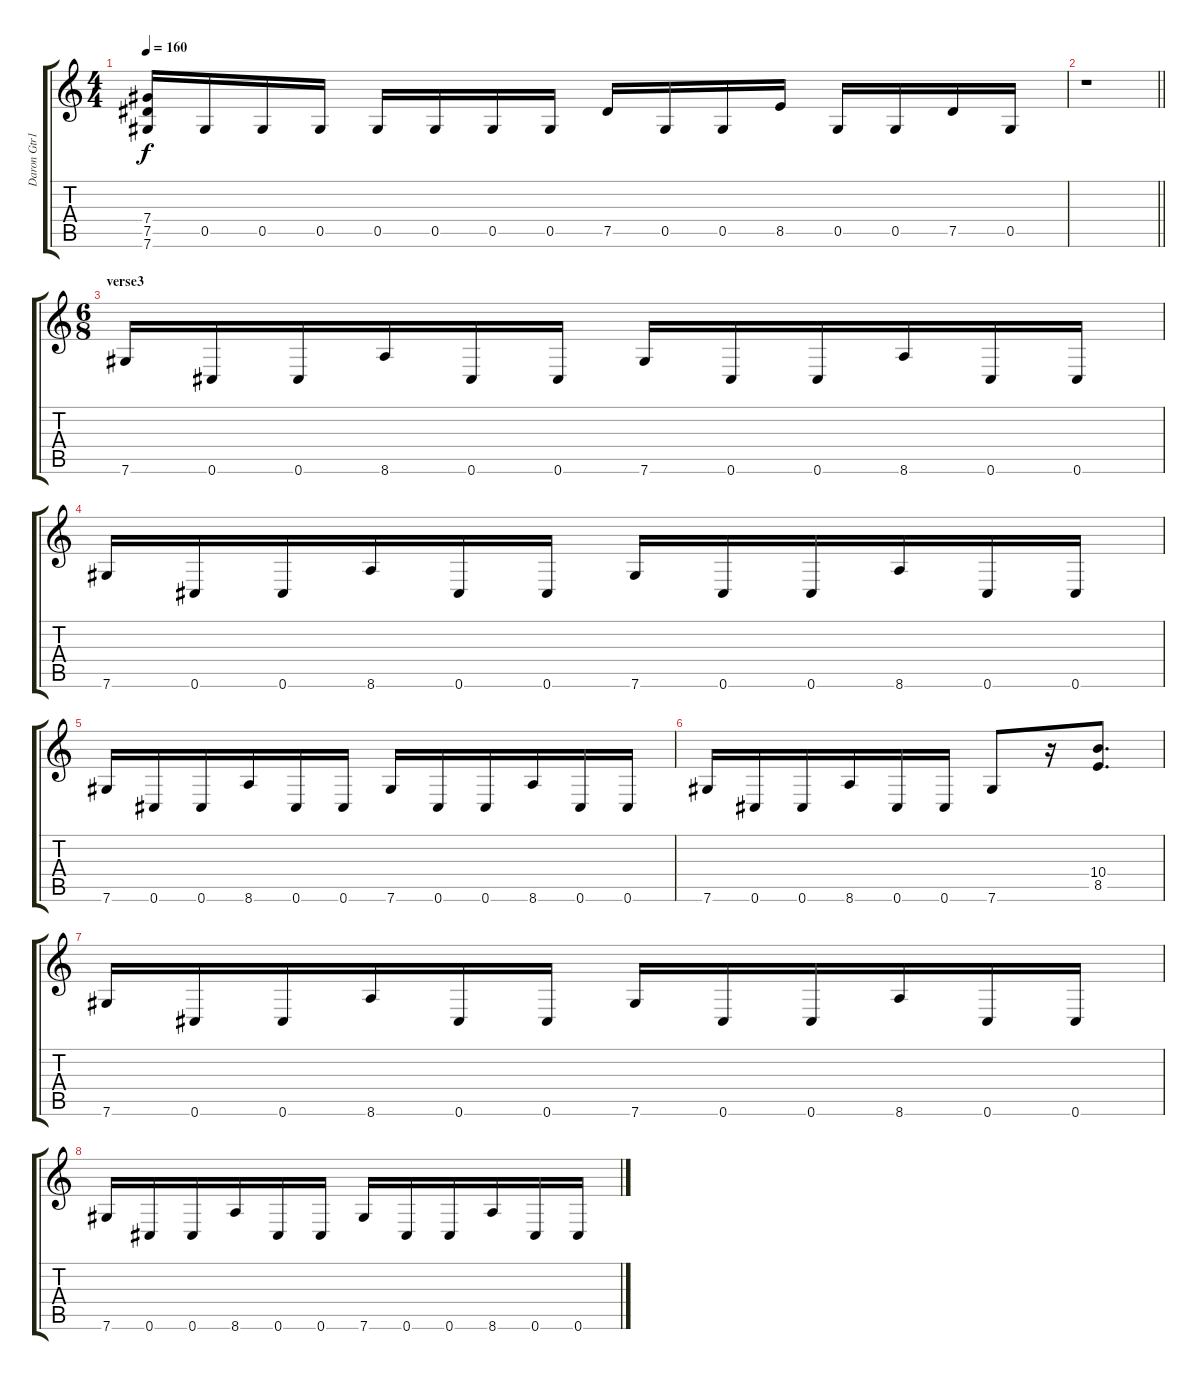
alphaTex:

\track ("Daron Gtr1" "Daron Gtr1") {instrument distortionguitar}
\staff {score tabs}
\tuning (Eb4 Bb3 Gb3 Db3 Ab2 Db2) {hide}
\ts (4 4)
\tempo 160
\clef g2
\ks c
(7.4 7.5 7.6).16{dy f balance 8} 0.5.16 0.5.16 0.5.16 0.5.16 0.5.16 0.5.16 0.5.16 7.5.16 0.5.16 0.5.16 8.5.16 0.5.16 0.5.16 7.5.16 0.5.16 |
\barLineRight lightlight
r.1 |
\ts (6 8)
\section ("" "verse3")
7.6.16 0.6.16 0.6.16 8.6.16 0.6.16 0.6.16 7.6.16 0.6.16 0.6.16 8.6.16 0.6.16 0.6.16 |
7.6.16 0.6.16 0.6.16 8.6.16 0.6.16 0.6.16 7.6.16 0.6.16 0.6.16 8.6.16 0.6.16 0.6.16 |
7.6.16 0.6.16 0.6.16 8.6.16 0.6.16 0.6.16 7.6.16 0.6.16 0.6.16 8.6.16 0.6.16 0.6.16 |
7.6.16 0.6.16 0.6.16 8.6.16 0.6.16 0.6.16 7.6.8 r.16 (10.4 8.5).8{d} |
7.6.16 0.6.16 0.6.16 8.6.16 0.6.16 0.6.16 7.6.16 0.6.16 0.6.16 8.6.16 0.6.16 0.6.16 |
7.6.16 0.6.16 0.6.16 8.6.16 0.6.16 0.6.16 7.6.16 0.6.16 0.6.16 8.6.16 0.6.16 0.6.16
